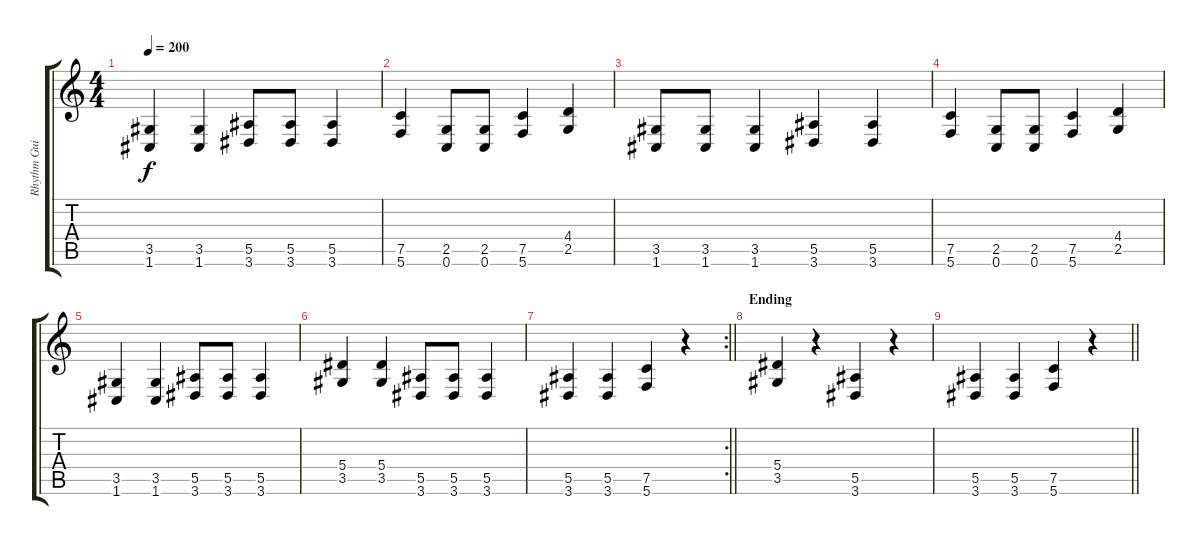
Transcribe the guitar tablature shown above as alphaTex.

\track ("Rhythm Guitar" "Rhythm Gui") {instrument distortionguitar}
\staff {score tabs}
\tuning (C4 G3 Eb3 Bb2 F2 C2) {hide}
\ts (4 4)
\tempo 200
\clef g2
\ks c
(3.5 1.6).4{dy f} (3.5 1.6).4 (5.5 3.6).8 (5.5 3.6).8 (5.5 3.6).4 |
(7.5 5.6).4 (2.5 0.6).8 (2.5 0.6).8 (7.5 5.6).4 (4.4 2.5).4 |
(3.5 1.6).8 (3.5 1.6).8 (3.5 1.6).4 (5.5 3.6).4 (5.5 3.6).4 |
(7.5 5.6).4 (2.5 0.6).8 (2.5 0.6).8 (7.5 5.6).4 (4.4 2.5).4 |
(3.5 1.6).4 (3.5 1.6).4 (5.5 3.6).8 (5.5 3.6).8 (5.5 3.6).4 |
(5.4 3.5).4 (5.4 3.5).4 (5.5 3.6).8 (5.5 3.6).8 (5.5 3.6).4 |
\rc 2
\barLineRight lightlight
(5.5 3.6).4 (5.5 3.6).4 (7.5 5.6).4 r.4 |
\section ("" "Ending")
(5.4 3.5).4 r.4 (5.5 3.6).4 r.4 |
\barLineRight lightlight
(5.5 3.6).4 (5.5 3.6).4 (7.5 5.6).4 r.4
